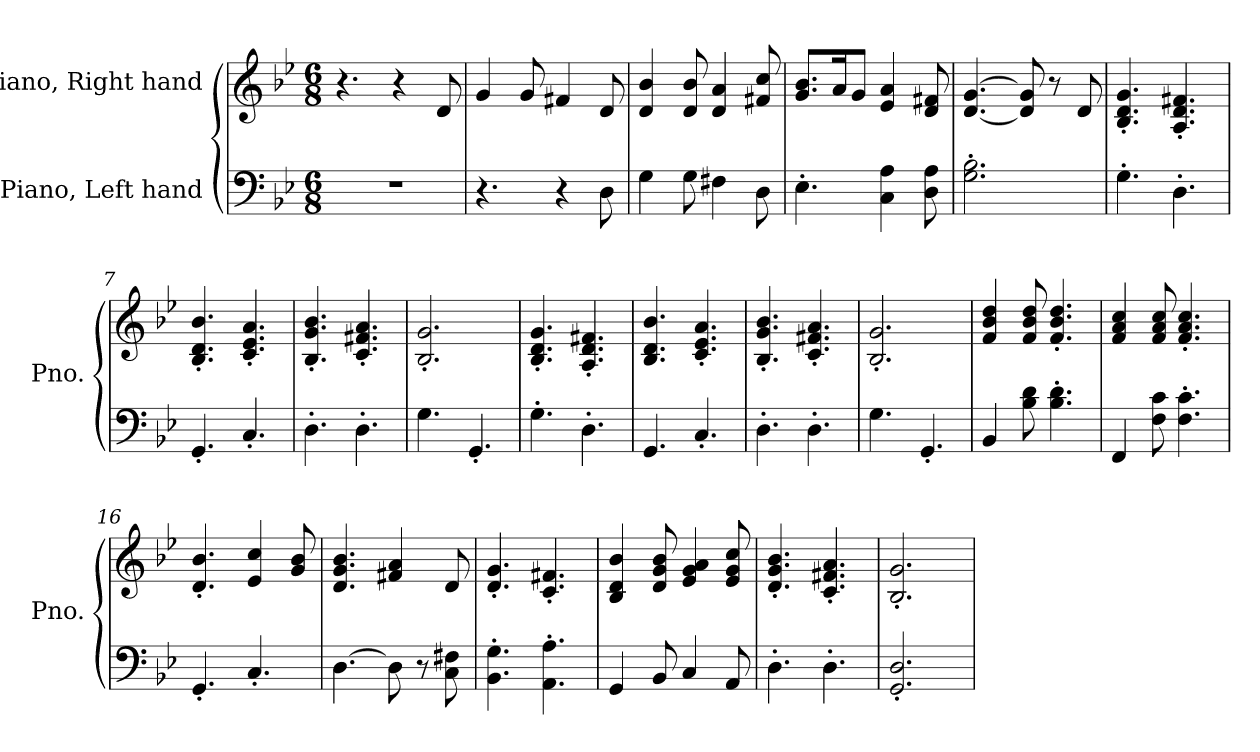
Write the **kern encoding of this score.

**kern	**kern
*part2	*part1
*staff2	*staff1
*I"Piano, Left hand	*I"Piano, Right hand
*I'Pno.	*I'Pno.
*clefF4	*clefG2
*k[b-e-]	*k[b-e-]
*M6/8	*M6/8
*MM120	*MM120
=1	=1
2.r	4.r
.	4r
.	8d/
=2	=2
4.r	4g/
.	8g/
4r	4f#X/
8D\	8d/
=3	=3
4G\	4d/ 4b-/
8G\	8d/ 8b-/
4F#X\	4d/ 4a/
8D\	8f#X/ 8cc/
=4	=4
4.E-'\	8.g/ 8.b-/L
.	16a/K
.	8g/J
4C\ 4A\	4e-/ 4a/
8D\ 8A\	8d/ 8f#X/
=5	=5
2.G\' 2.B-\'	[4.d/ [4.g/
.	8d/] 8g/]
.	8r
.	8d/
!!LO:LB:g=z
=6	=6
4.G'\	4.B-/' 4.d/' 4.g/'
4.D'\	4.A/' 4.d/' 4.f#X/'
=7	=7
4.GG'/	4.B-/' 4.d/' 4.b-/'
4.C'/	4.c/' 4.e-/' 4.a/'
=8	=8
4.D'\	4.B-/' 4.g/' 4.b-/'
4.D'\	4.c/' 4.f#X/' 4.a/'
=9	=9
4.G\	2.B-/' 2.g/'
4.GG'/	.
=10	=10
4.G'\	4.B-/' 4.d/' 4.g/'
4.D'\	4.A/' 4.d/' 4.f#X/'
=11	=11
4.GG/	4.B-/ 4.d/ 4.b-/
4.C'/	4.c/' 4.e-/' 4.a/'
=12	=12
4.D'\	4.B-/' 4.g/' 4.b-/'
4.D'\	4.c/' 4.f#X/' 4.a/'
=13	=13
4.G\	2.B-/' 2.g/'
4.GG'/	.
=14	=14
4BB-/	4f/ 4b-/ 4dd/
8B-\ 8d\	8f/ 8b-/ 8dd/
4.B-\' 4.d\'	4.f/' 4.b-/' 4.dd/'
!!LO:LB:g=z
=15	=15
4FF/	4f/ 4a/ 4cc/
8F\ 8c\	8f/ 8a/ 8cc/
4.F\' 4.c\'	4.f/' 4.a/' 4.cc/'
=16	=16
4.GG'/	4.d/' 4.b-/'
4.C'/	4e-/ 4cc/
.	8g/ 8b-/
=17	=17
[4.D\	4.d/ 4.g/ 4.b-/
8D\]	4f#X/ 4a/
8r	.
8C\ 8F#X\	8d/
=18	=18
4.BB-\' 4.G\'	4.d/' 4.g/'
4.AA\' 4.A\'	4.c/' 4.f#X/'
=19	=19
4GG/	4B-/ 4d/ 4b-/
8BB-/	8d/ 8g/ 8b-/
4C/	4e-/ 4g/ 4a/
8AA/	8e-/ 8g/ 8cc/
=20	=20
4.D'\	4.d/' 4.g/' 4.b-/'
4.D'\	4.c/' 4.f#X/' 4.a/'
=21	=21
2.GG/' 2.D/'	2.B-/' 2.g/'
=	=
*-	*-
